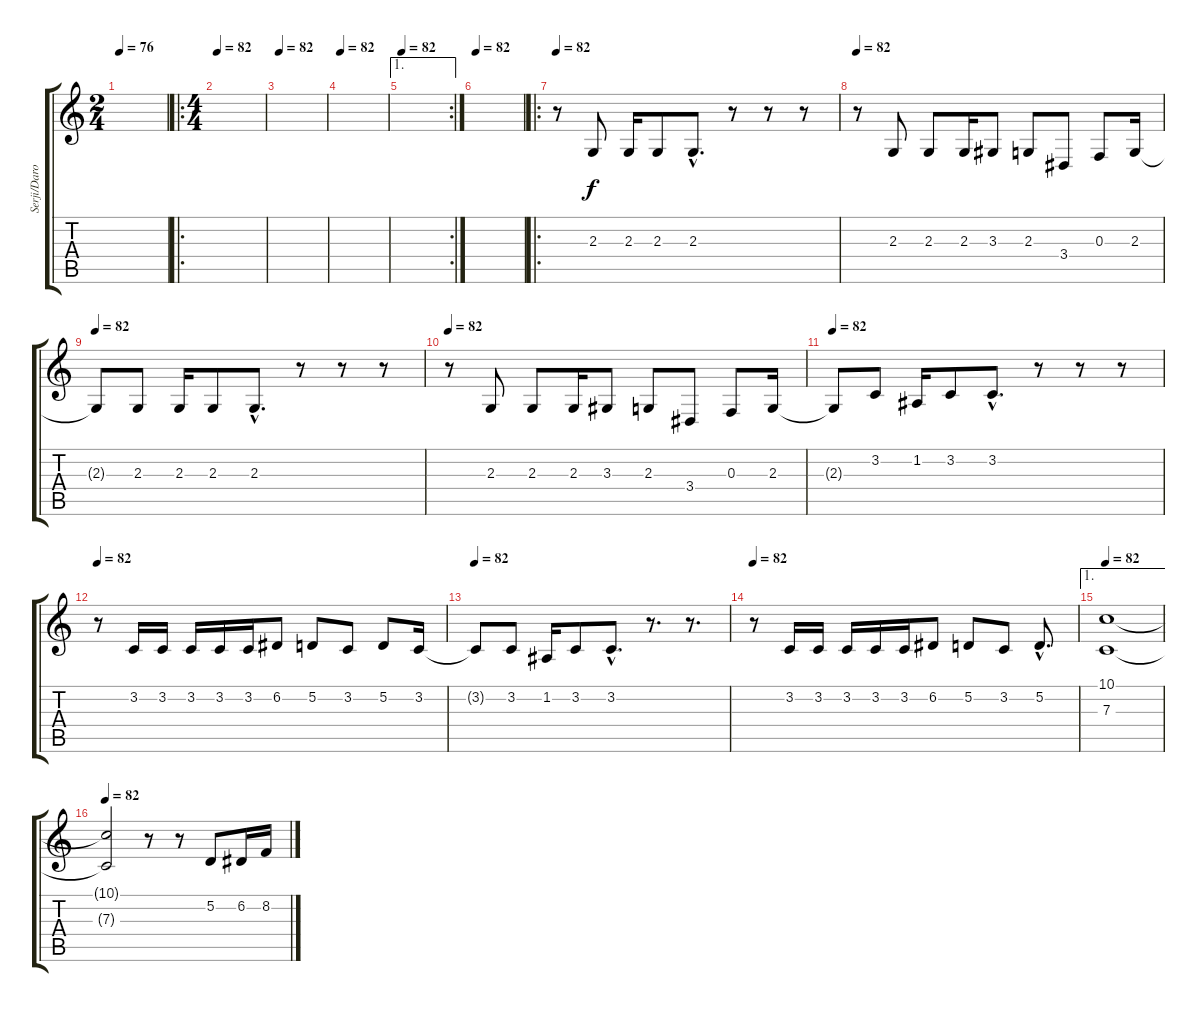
\track ("Serji/Daron" "Serji/Daro") {instrument clarinet}
\staff {score tabs}
\tuning (D4 A3 F3 C3 G2 C2) {hide}
\ts (2 4)
\tempo 76
\clef g2
\ks c
|
\ro
\ts (4 4)
\tempo 82
|
\tempo 82
|
\tempo 82
|
\ae 1
\rc 2
\tempo 82
|
\tempo 82
|
\ro
\tempo 82
r.8 2.3.8 2.3.16 2.3.8 2.3{hac}.8{d} r.8 r.8 r.8 |
\tempo 82
r.8 2.3.8 2.3.8 2.3.16 3.3.8 2.3.8 3.4.8 0.3.8 2.3.16 |
\tempo 82
2.3{t}.8 2.3.8 2.3.16 2.3.8 2.3{hac}.8{d} r.8 r.8 r.8 |
\tempo 82
r.8 2.3.8 2.3.8 2.3.16 3.3.8 2.3.8 3.4.8 0.3.8 2.3.16 |
\tempo 82
2.3{t}.8 3.2.8 1.2.16 3.2.8 3.2{hac}.8{d} r.8 r.8 r.8 |
\tempo 82
r.8 3.2.16 3.2.16 3.2.16 3.2.16 3.2.16 6.2.8 5.2.8 3.2.8 5.2.8 3.2.16 |
\tempo 82
3.2{t}.8 3.2.8 1.2.16 3.2.8 3.2{hac}.8{d} r.8{d} r.8{d} |
\tempo 82
r.8 3.2.16 3.2.16 3.2.16 3.2.16 3.2.16 6.2.8 5.2.8 3.2.8 5.2{hac}.8{d} |
\ae 1
\tempo 82
(10.1 7.3).1 |
\tempo 82
(10.1{t} 7.3{t}).2 r.8 r.8 5.2.8 6.2.16 8.2.16
